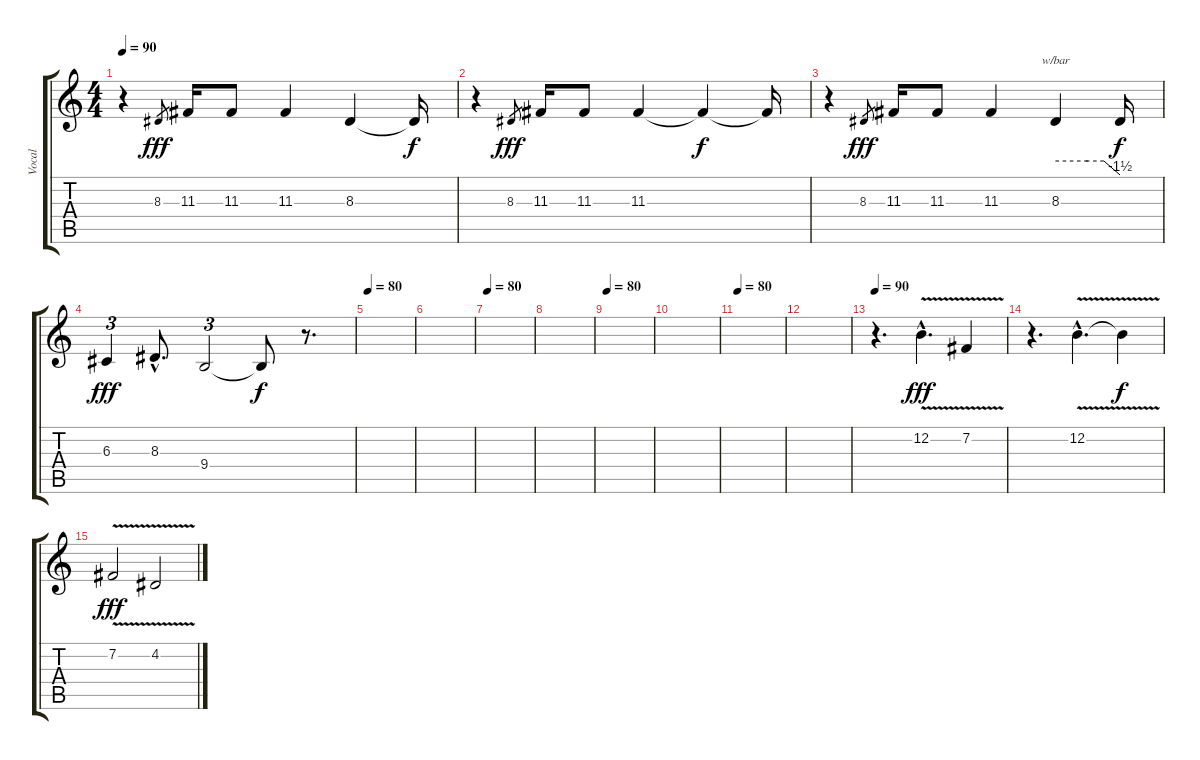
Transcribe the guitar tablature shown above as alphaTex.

\track ("Vocal" "Vocal") {instrument altosax}
\staff {score tabs}
\tuning (E4 B3 G3 D3 A2 E2) {hide}
\ts (4 4)
\tempo 90
\clef g2
\ks c
r.4{dy f} 8.3.8{gr dy fff} 11.3.16 11.3.8 11.3.4 8.3.4 8.3{t}.16{dy f} |
r.4 8.3.8{gr dy fff} 11.3.16 11.3.8 11.3.4 11.3{t}.4{dy f} 11.3{t}.16 |
r.4 8.3.8{gr dy fff} 11.3.16 11.3.8 11.3.4 8.3.4{tbe (custom default 0 0 30 0 45 0 60 -6)} 8.3{t}.16{dy f} |
6.3.4{tu (3 2) dy fff} 8.3{hac}.8{d} 9.4.2{tu (3 2)} 9.4{t}.8{dy f} r.8{d} |
\tempo 80
|
|
\tempo 80
|
|
\tempo 80
|
|
\tempo 80
|
|
\tempo 90
r.4{d} 12.2{v hac}.4{d dy fff} 7.2{v}.4 |
r.4{d} 12.2{v hac}.4{d} 12.2{t}.4{dy f} |
7.2{v}.2{dy fff} 4.2{v}.2
